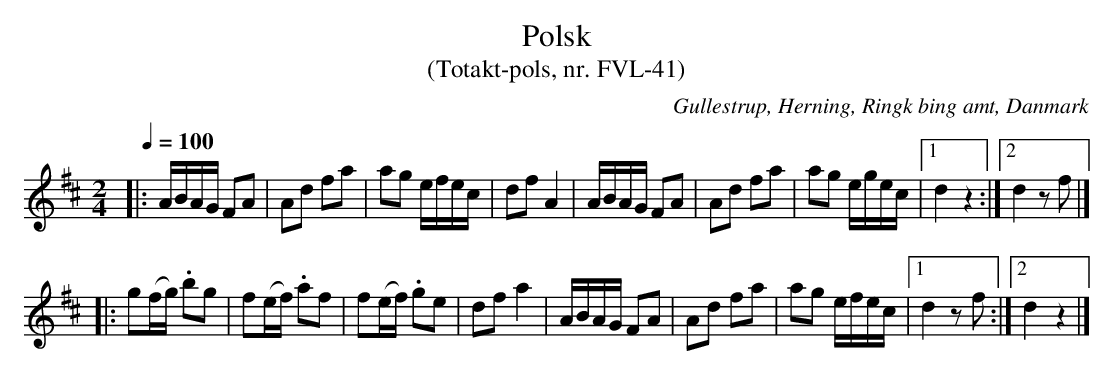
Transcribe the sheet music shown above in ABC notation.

X:1
T:Polsk
T:(Totakt-pols, nr. FVL-41)
O:Gullestrup, Herning, Ringk bing amt, Danmark
M:2/4
L:1/8
Q:1/4=100
K:D
|: A/B/A/G/ FA | Ad fa | ag e/f/e/c/ | df A2 | A/B/A/G/ FA | Ad fa | ag e/g/e/c/ |1 d2 z2 :|2 d2 zf |]
|: g(f/g/) .bg | f(e/f/) .af | f(e/f/) .ge | df a2 | A/B/A/G/ FA | Ad fa | ag e/f/e/c/ |1 d2 zf :|2 d2 z2 |]
